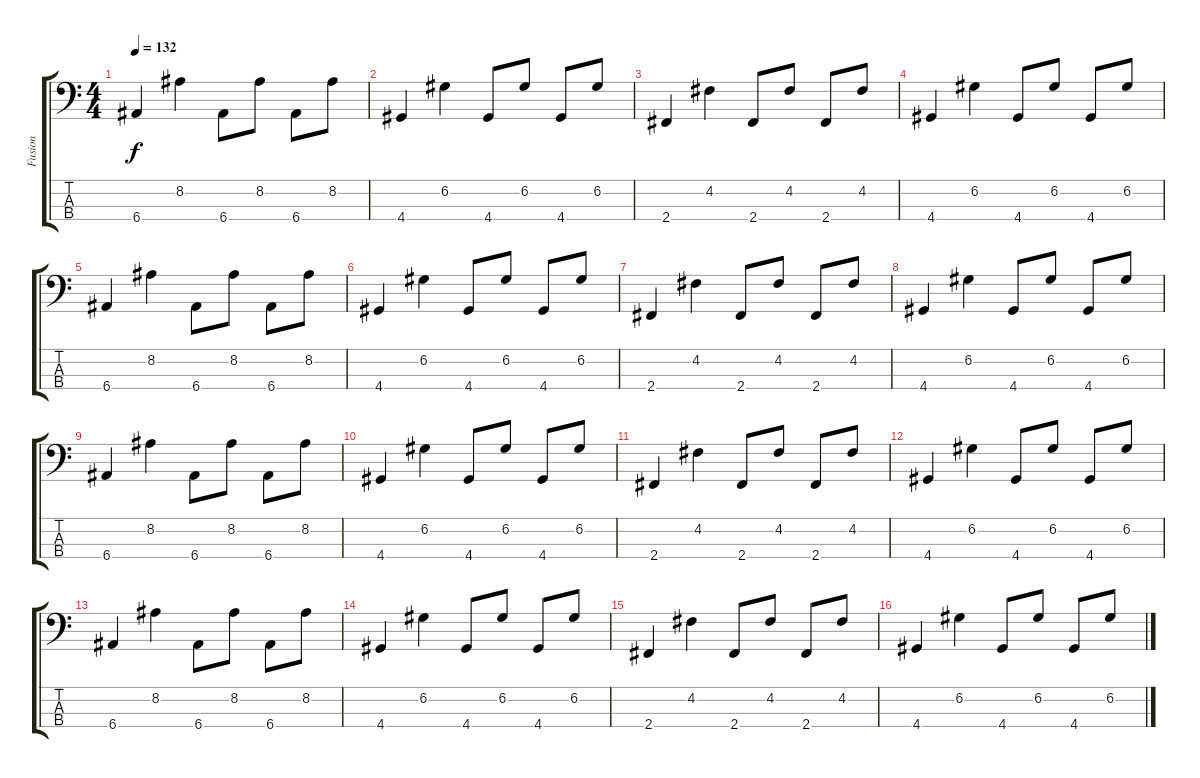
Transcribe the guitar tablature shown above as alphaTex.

\track ("Fusion" "Fusion") {instrument synthbass1}
\staff {score tabs}
\tuning (G2 D2 A1 E1) {hide}
\ts (4 4)
\tempo 132
\clef f4
\ks c
6.4.4{dy f} 8.2.4 6.4.8 8.2.8 6.4.8 8.2.8 |
4.4.4 6.2.4 4.4.8 6.2.8 4.4.8 6.2.8 |
2.4.4 4.2.4 2.4.8 4.2.8 2.4.8 4.2.8 |
4.4.4 6.2.4 4.4.8 6.2.8 4.4.8 6.2.8 |
6.4.4 8.2.4 6.4.8 8.2.8 6.4.8 8.2.8 |
4.4.4 6.2.4 4.4.8 6.2.8 4.4.8 6.2.8 |
2.4.4 4.2.4 2.4.8 4.2.8 2.4.8 4.2.8 |
4.4.4 6.2.4 4.4.8 6.2.8 4.4.8 6.2.8 |
6.4.4 8.2.4 6.4.8 8.2.8 6.4.8 8.2.8 |
4.4.4 6.2.4 4.4.8 6.2.8 4.4.8 6.2.8 |
2.4.4 4.2.4 2.4.8 4.2.8 2.4.8 4.2.8 |
4.4.4 6.2.4 4.4.8 6.2.8 4.4.8 6.2.8 |
6.4.4 8.2.4 6.4.8 8.2.8 6.4.8 8.2.8 |
4.4.4 6.2.4 4.4.8 6.2.8 4.4.8 6.2.8 |
2.4.4 4.2.4 2.4.8 4.2.8 2.4.8 4.2.8 |
4.4.4 6.2.4 4.4.8 6.2.8 4.4.8 6.2.8
